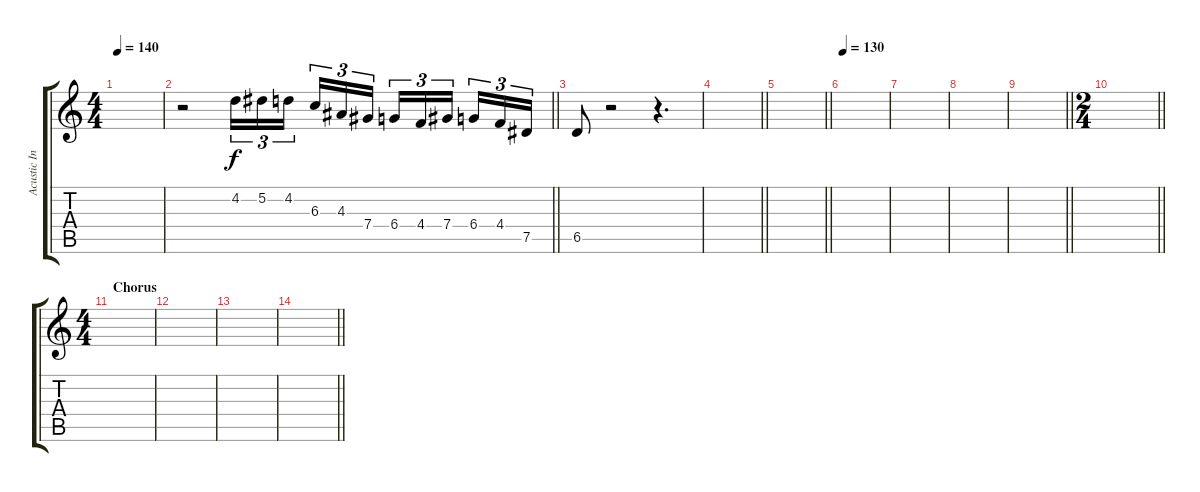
\track ("Acustic Intro - Guitar Solo" "Acustic In") {instrument acousticguitarsteel}
\staff {score tabs}
\tuning (Eb4 Bb3 Gb3 Db3 Ab2 Eb2) {hide}
\ts (4 4)
\tempo 140
\clef g2
\ks c
|
\barLineRight lightlight
r.2{instrument distortionguitar} 4.2.16{tu (3 2)} 5.2.16{tu (3 2)} 4.2.16{tu (3 2) beam splitsecondary} 6.3.16{tu (3 2)} 4.3.16{tu (3 2)} 7.4.16{tu (3 2)} 6.4.16{tu (3 2)} 4.4.16{tu (3 2)} 7.4.16{tu (3 2) beam splitsecondary} 6.4.16{tu (3 2)} 4.4.16{tu (3 2)} 7.5.16{tu (3 2)} |
6.5.8 r.2 r.4{d} |
\barLineRight lightlight
|
\barLineRight lightlight
|
\tempo 130
|
|
|
\barLineRight lightlight
|
\ts (2 4)
\barLineRight lightlight
|
\ts (4 4)
\section ("" "Chorus")
|
|
|
\barLineRight lightlight
